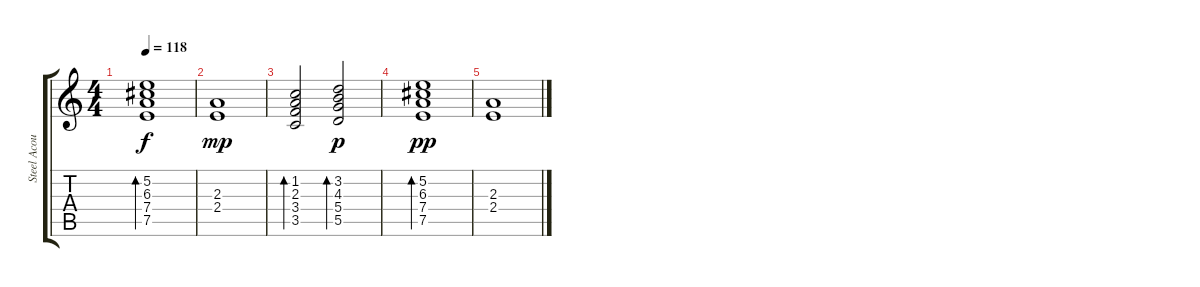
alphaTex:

\track ("Steel Acoustic" "Steel Acou") {instrument acousticguitarsteel}
\staff {score tabs}
\tuning (E4 B3 G3 D3 A2 E2) {hide}
\ts (4 4)
\tempo 118
\clef g2
\ks c
(5.2 6.3 7.4 7.5).1{bd 480 dy f} |
(2.3 2.4).1{dy mp} |
(1.2 2.3 3.4 3.5).2{bd 480} (3.2 4.3 5.4 5.5).2{bd 480 dy p} |
(5.2 6.3 7.4 7.5).1{bd 480 dy pp} |
(2.3 2.4).1
